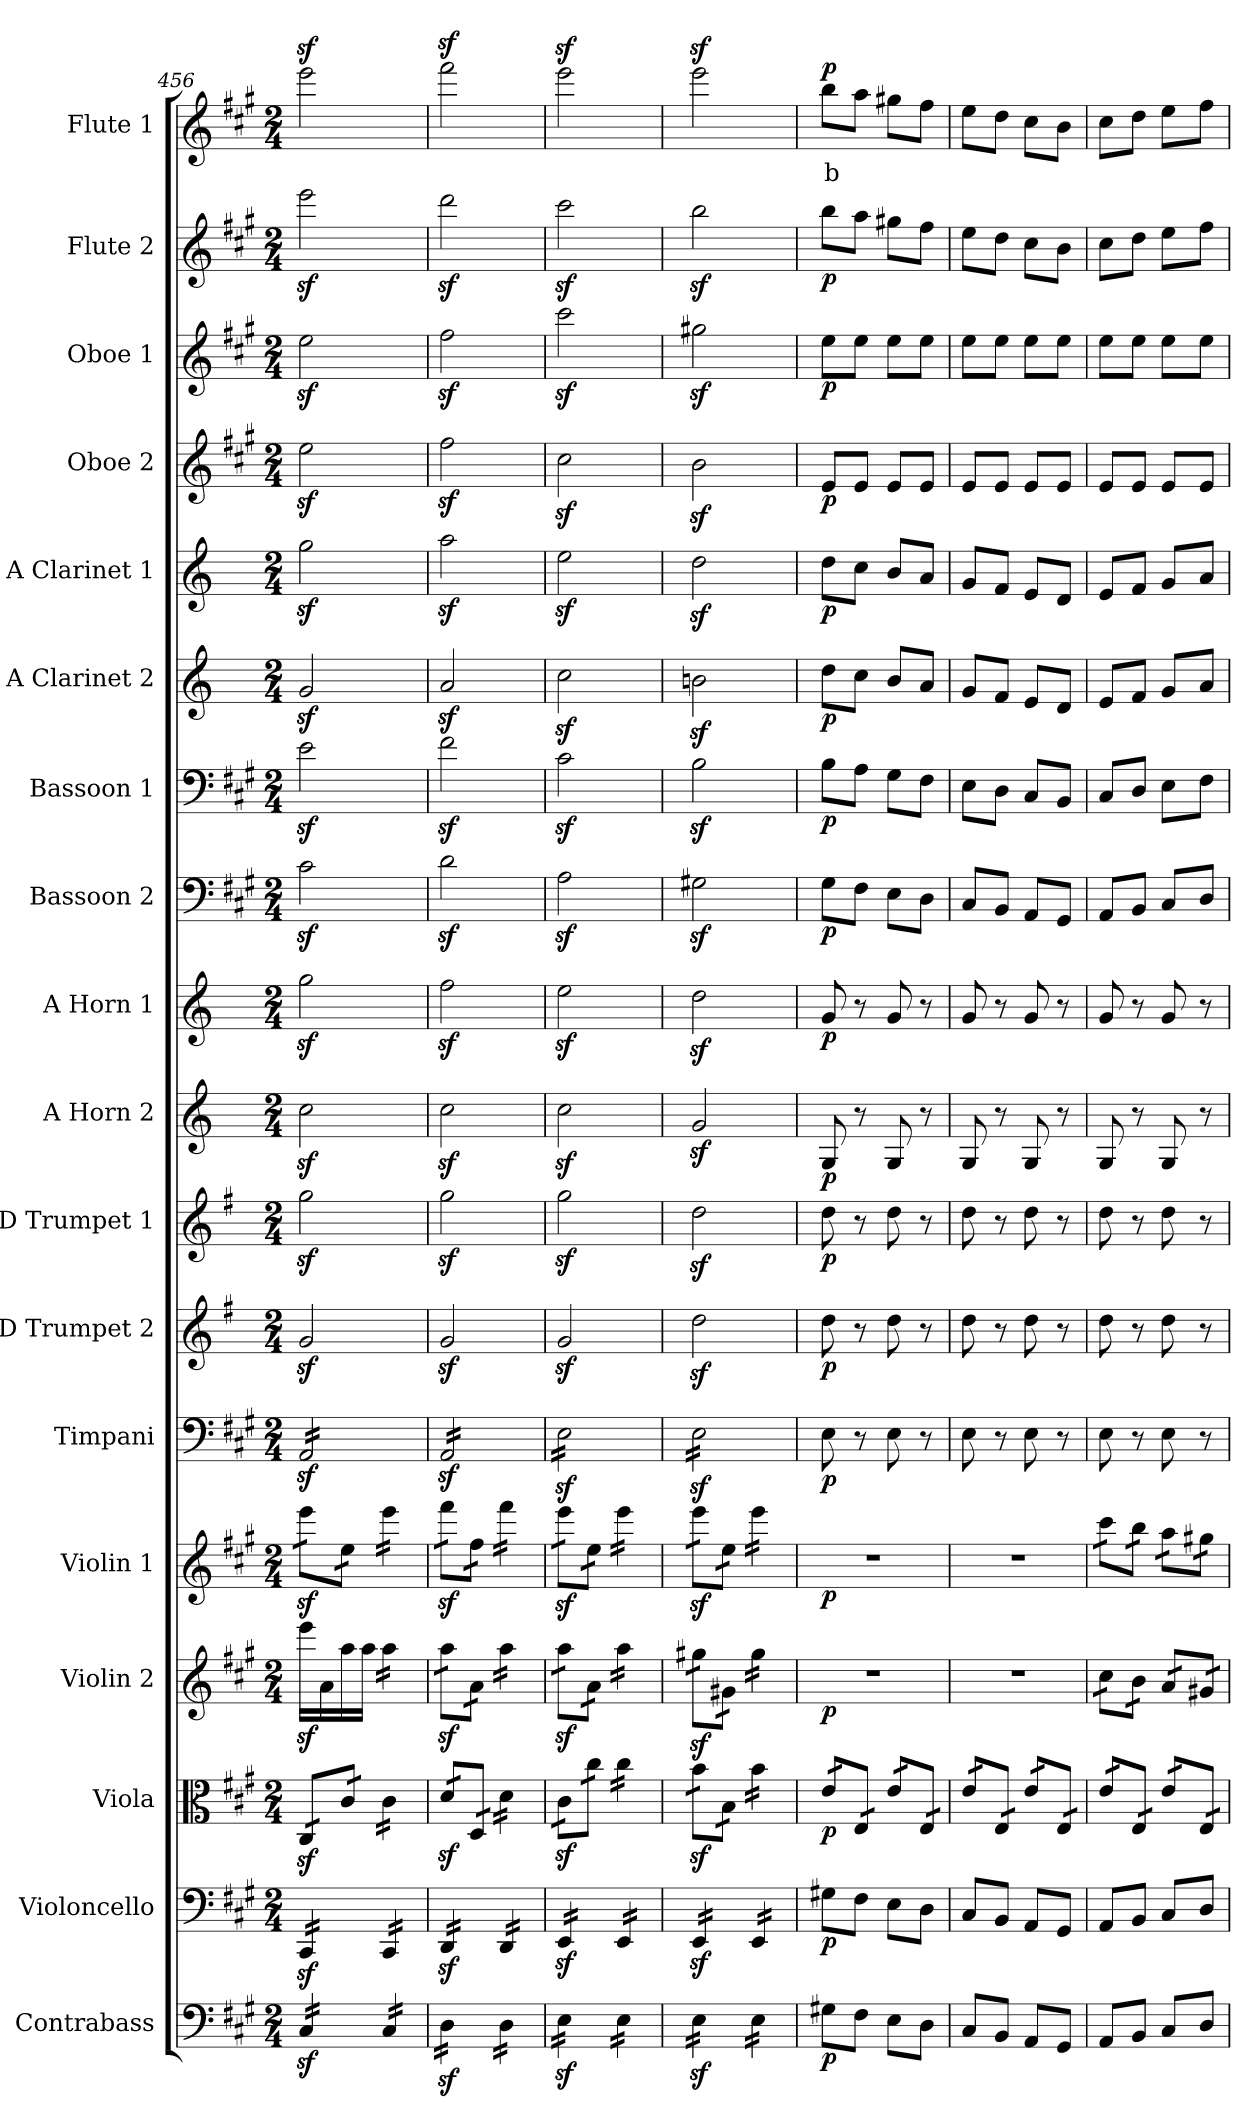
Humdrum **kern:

**kern	**dynam	**kern	**dynam	**kern	**dynam	**kern	**dynam	**kern	**dynam	**kern	**dynam	**kern	**dynam	**kern	**dynam	**kern	**dynam	**kern	**dynam	**kern	**dynam	**kern	**dynam	**kern	**dynam	**kern	**dynam	**kern	**dynam	**kern	**dynam	**kern	**dynam	**kern	**text	**dynam
*part18	*part18	*part17	*part17	*part16	*part16	*part15	*part15	*part14	*part14	*part13	*part13	*part12	*part12	*part11	*part11	*part10	*part10	*part9	*part9	*part8	*part8	*part7	*part7	*part6	*part6	*part5	*part5	*part4	*part4	*part3	*part3	*part2	*part2	*part1	*part1	*part1
*staff18	*staff18	*staff17	*staff17	*staff16	*staff16	*staff15	*staff15	*staff14	*staff14	*staff13	*staff13	*staff12	*staff12	*staff11	*staff11	*staff10	*staff10	*staff9	*staff9	*staff8	*staff8	*staff7	*staff7	*staff6	*staff6	*staff5	*staff5	*staff4	*staff4	*staff3	*staff3	*staff2	*staff2	*staff1	*staff1	*staff1
*I"Contrabass	*	*I"Violoncello	*	*I"Viola	*	*I"Violin 2	*	*I"Violin 1	*	*I"Timpani	*	*I"D Trumpet 2	*	*I"D Trumpet 1	*	*I"A Horn 2	*	*I"A Horn 1	*	*I"Bassoon 2	*	*I"Bassoon 1	*	*I"A Clarinet 2	*	*I"A Clarinet 1	*	*I"Oboe 2	*	*I"Oboe 1	*	*I"Flute 2	*	*I"Flute 1	*	*
*I'Cb	*	*I'Vc	*	*I'Vla	*	*I'Vln 2	*	*I'Vln 1	*	*I'Timp	*	*I'Tpt 2	*	*I'Tpt 1	*	*I'Hn 2	*	*I'Hn 1	*	*I'Bsn 2	*	*I'Bsn 1	*	*I'Cl 2	*	*I'Cl 1	*	*I'Ob 2	*	*I'Ob 1	*	*I'Fl 2	*	*I'Fl 1	*	*
*clefF4	*	*clefF4	*	*clefC3	*	*clefG2	*	*clefG2	*	*clefF4	*	*clefG2	*	*clefG2	*	*clefG2	*	*clefG2	*	*clefF4	*	*clefF4	*	*clefG2	*	*clefG2	*	*clefG2	*	*clefG2	*	*clefG2	*	*clefG2	*	*
*ITrd7c12	*	*	*	*	*	*	*	*	*	*	*	*ITrd-1c-2	*	*ITrd-1c-2	*	*ITrd2c3	*	*ITrd2c3	*	*	*	*	*	*ITrd2c3	*	*ITrd2c3	*	*	*	*	*	*	*	*	*	*
*k[f#c#g#]	*	*k[f#c#g#]	*	*k[f#c#g#]	*	*k[f#c#g#]	*	*k[f#c#g#]	*	*k[f#c#g#]	*	*k[f#c#g#]	*	*k[f#c#g#]	*	*k[f#c#g#]	*	*k[f#c#g#]	*	*k[f#c#g#]	*	*k[f#c#g#]	*	*k[f#c#g#]	*	*k[f#c#g#]	*	*k[f#c#g#]	*	*k[f#c#g#]	*	*k[f#c#g#]	*	*k[f#c#g#]	*	*
*M2/4	*	*M2/4	*	*M2/4	*	*M2/4	*	*M2/4	*	*M2/4	*	*M2/4	*	*M2/4	*	*M2/4	*	*M2/4	*	*M2/4	*	*M2/4	*	*M2/4	*	*M2/4	*	*M2/4	*	*M2/4	*	*M2/4	*	*M2/4	*	*
=456	=456	=456	=456	=456	=456	=456	=456	=456	=456	=456	=456	=456	=456	=456	=456	=456	=456	=456	=456	=456	=456	=456	=456	=456	=456	=456	=456	=456	=456	=456	=456	=456	=456	=456	=456	=456
*tremolo	*	*	*	*	*	*	*	*	*	*	*	*	*	*	*	*	*	*	*	*	*	*	*	*	*	*	*	*	*	*	*	*	*	*	*	*
*	*	*tremolo	*	*	*	*	*	*	*	*	*	*	*	*	*	*	*	*	*	*	*	*	*	*	*	*	*	*	*	*	*	*	*	*	*	*
*	*	*	*	*tremolo	*	*	*	*	*	*	*	*	*	*	*	*	*	*	*	*	*	*	*	*	*	*	*	*	*	*	*	*	*	*	*	*
*	*	*	*	*	*	*	*	*tremolo	*	*	*	*	*	*	*	*	*	*	*	*	*	*	*	*	*	*	*	*	*	*	*	*	*	*	*	*
*	*	*	*	*	*	*	*	*	*	*tremolo	*	*	*	*	*	*	*	*	*	*	*	*	*	*	*	*	*	*	*	*	*	*	*	*	*	*
16CC#z</LL	.	16CC#z</LL	.	16C#z</LL	.	16eeez<\LL	.	16eeez<\LL	.	16AAz</LL	.	2az</	.	2aaz<\	.	2az<\	.	2eez<\	.	2c#z<\	.	2ez<\	.	2ez</	.	2eez<\	.	2eez<\	.	2eez<\	.	2eeez<\	.	2eeez<\	.	.
16CC#z</	.	16CC#z</	.	16C#z</	.	16a\	.	16eeez<\	.	16AAz</	.	.	.	.	.	.	.	.	.	.	.	.	.	.	.	.	.	.	.	.	.	.	.	.	.	.
16CC#z</	.	16CC#z</	.	16c#/	.	16aa\	.	16ee\	.	16AAz</	.	.	.	.	.	.	.	.	.	.	.	.	.	.	.	.	.	.	.	.	.	.	.	.	.	.
16CC#z</JJ	.	16CC#z</JJ	.	16c#/JJ	.	16aa\JJ	.	16ee\JJ	.	16AAz</	.	.	.	.	.	.	.	.	.	.	.	.	.	.	.	.	.	.	.	.	.	.	.	.	.	.
*	*	*	*	*	*	*tremolo	*	*	*	*	*	*	*	*	*	*	*	*	*	*	*	*	*	*	*	*	*	*	*	*	*	*	*	*	*	*
16CC#/LL	.	16CC#/LL	.	16c#\LL	.	16aa\LL	.	16eee\LL	.	16AAz</	.	.	.	.	.	.	.	.	.	.	.	.	.	.	.	.	.	.	.	.	.	.	.	.	.	.
16CC#/	.	16CC#/	.	16c#\	.	16aa\	.	16eee\	.	16AAz</	.	.	.	.	.	.	.	.	.	.	.	.	.	.	.	.	.	.	.	.	.	.	.	.	.	.
16CC#/	.	16CC#/	.	16c#\	.	16aa\	.	16eee\	.	16AAz</	.	.	.	.	.	.	.	.	.	.	.	.	.	.	.	.	.	.	.	.	.	.	.	.	.	.
16CC#/JJ	.	16CC#/JJ	.	16c#\JJ	.	16aa\JJ	.	16eee\JJ	.	16AAz</JJ	.	.	.	.	.	.	.	.	.	.	.	.	.	.	.	.	.	.	.	.	.	.	.	.	.	.
=457	=457	=457	=457	=457	=457	=457	=457	=457	=457	=457	=457	=457	=457	=457	=457	=457	=457	=457	=457	=457	=457	=457	=457	=457	=457	=457	=457	=457	=457	=457	=457	=457	=457	=457	=457	=457
16DDz<\LL	.	16DDz</LL	.	16dz</LL	.	16aaz<\LL	.	16fff#z<\LL	.	16AAz</LL	.	2az</	.	2aaz<\	.	2az<\	.	2ddz<\	.	2dz<\	.	2f#z<\	.	2f#z</	.	2ff#z<\	.	2ff#z<\	.	2ff#z<\	.	2dddz<\	.	2fff#z<\	.	.
16DDz<\	.	16DDz</	.	16dz</	.	16aaz<\	.	16fff#z<\	.	16AAz</	.	.	.	.	.	.	.	.	.	.	.	.	.	.	.	.	.	.	.	.	.	.	.	.	.	.
16DDz<\	.	16DDz</	.	16D/	.	16a\	.	16ff#\	.	16AAz</	.	.	.	.	.	.	.	.	.	.	.	.	.	.	.	.	.	.	.	.	.	.	.	.	.	.
16DDz<\JJ	.	16DDz</JJ	.	16D/JJ	.	16a\JJ	.	16ff#\JJ	.	16AAz</	.	.	.	.	.	.	.	.	.	.	.	.	.	.	.	.	.	.	.	.	.	.	.	.	.	.
16DD\LL	.	16DD/LL	.	16d\LL	.	16aa\LL	.	16fff#\LL	.	16AAz</	.	.	.	.	.	.	.	.	.	.	.	.	.	.	.	.	.	.	.	.	.	.	.	.	.	.
16DD\	.	16DD/	.	16d\	.	16aa\	.	16fff#\	.	16AAz</	.	.	.	.	.	.	.	.	.	.	.	.	.	.	.	.	.	.	.	.	.	.	.	.	.	.
16DD\	.	16DD/	.	16d\	.	16aa\	.	16fff#\	.	16AAz</	.	.	.	.	.	.	.	.	.	.	.	.	.	.	.	.	.	.	.	.	.	.	.	.	.	.
16DD\JJ	.	16DD/JJ	.	16d\JJ	.	16aa\JJ	.	16fff#\JJ	.	16AAz</JJ	.	.	.	.	.	.	.	.	.	.	.	.	.	.	.	.	.	.	.	.	.	.	.	.	.	.
=458	=458	=458	=458	=458	=458	=458	=458	=458	=458	=458	=458	=458	=458	=458	=458	=458	=458	=458	=458	=458	=458	=458	=458	=458	=458	=458	=458	=458	=458	=458	=458	=458	=458	=458	=458	=458
16EEz<\LL	.	16EEz</LL	.	16c#z<\LL	.	16aaz<\LL	.	16eeez<\LL	.	16Ez<\LL	.	2az</	.	2aaz<\	.	2az<\	.	2cc#z<\	.	2Az<\	.	2c#z<\	.	2az<\	.	2cc#z<\	.	2cc#z<\	.	2ccc#z<\	.	2ccc#z<\	.	2eeez<\	.	.
16EEz<\	.	16EEz</	.	16c#z<\	.	16aaz<\	.	16eeez<\	.	16Ez<\	.	.	.	.	.	.	.	.	.	.	.	.	.	.	.	.	.	.	.	.	.	.	.	.	.	.
16EEz<\	.	16EEz</	.	16cc#\	.	16a\	.	16ee\	.	16Ez<\	.	.	.	.	.	.	.	.	.	.	.	.	.	.	.	.	.	.	.	.	.	.	.	.	.	.
16EEz<\JJ	.	16EEz</JJ	.	16cc#\JJ	.	16a\JJ	.	16ee\JJ	.	16Ez<\	.	.	.	.	.	.	.	.	.	.	.	.	.	.	.	.	.	.	.	.	.	.	.	.	.	.
16EE\LL	.	16EE/LL	.	16cc#\LL	.	16aa\LL	.	16eee\LL	.	16Ez<\	.	.	.	.	.	.	.	.	.	.	.	.	.	.	.	.	.	.	.	.	.	.	.	.	.	.
16EE\	.	16EE/	.	16cc#\	.	16aa\	.	16eee\	.	16Ez<\	.	.	.	.	.	.	.	.	.	.	.	.	.	.	.	.	.	.	.	.	.	.	.	.	.	.
16EE\	.	16EE/	.	16cc#\	.	16aa\	.	16eee\	.	16Ez<\	.	.	.	.	.	.	.	.	.	.	.	.	.	.	.	.	.	.	.	.	.	.	.	.	.	.
16EE\JJ	.	16EE/JJ	.	16cc#\JJ	.	16aa\JJ	.	16eee\JJ	.	16Ez<\JJ	.	.	.	.	.	.	.	.	.	.	.	.	.	.	.	.	.	.	.	.	.	.	.	.	.	.
=459	=459	=459	=459	=459	=459	=459	=459	=459	=459	=459	=459	=459	=459	=459	=459	=459	=459	=459	=459	=459	=459	=459	=459	=459	=459	=459	=459	=459	=459	=459	=459	=459	=459	=459	=459	=459
16EEz<\LL	.	16EEz</LL	.	16bz<\LL	.	16gg#Xz<\LL	.	16eeez<\LL	.	16Ez<\LL	.	2eez<\	.	2eez<\	.	2ez</	.	2bz<\	.	2G#Xz<\	.	2Bz<\	.	2g#Xz<\	.	2bz<\	.	2bz<\	.	2gg#Xz<\	.	2bbz<\	.	2eeez<\	.	.
16EEz<\	.	16EEz</	.	16bz<\	.	16gg#Xz<\	.	16eeez<\	.	16Ez<\	.	.	.	.	.	.	.	.	.	.	.	.	.	.	.	.	.	.	.	.	.	.	.	.	.	.
16EEz<\	.	16EEz</	.	16B\	.	16g#X\	.	16ee\	.	16Ez<\	.	.	.	.	.	.	.	.	.	.	.	.	.	.	.	.	.	.	.	.	.	.	.	.	.	.
16EEz<\JJ	.	16EEz</JJ	.	16B\JJ	.	16g#X\JJ	.	16ee\JJ	.	16Ez<\	.	.	.	.	.	.	.	.	.	.	.	.	.	.	.	.	.	.	.	.	.	.	.	.	.	.
16EE\LL	.	16EE/LL	.	16b\LL	.	16gg#\LL	.	16eee\LL	.	16Ez<\	.	.	.	.	.	.	.	.	.	.	.	.	.	.	.	.	.	.	.	.	.	.	.	.	.	.
16EE\	.	16EE/	.	16b\	.	16gg#\	.	16eee\	.	16Ez<\	.	.	.	.	.	.	.	.	.	.	.	.	.	.	.	.	.	.	.	.	.	.	.	.	.	.
16EE\	.	16EE/	.	16b\	.	16gg#\	.	16eee\	.	16Ez<\	.	.	.	.	.	.	.	.	.	.	.	.	.	.	.	.	.	.	.	.	.	.	.	.	.	.
16EE\JJ	.	16EE/JJ	.	16b\JJ	.	16gg#\JJ	.	16eee\JJ	.	16Ez<\JJ	.	.	.	.	.	.	.	.	.	.	.	.	.	.	.	.	.	.	.	.	.	.	.	.	.	.
*	*	*	*	*	*	*	*	*	*	*Xtremolo	*	*	*	*	*	*	*	*	*	*	*	*	*	*	*	*	*	*	*	*	*	*	*	*	*	*
*	*	*Xtremolo	*	*	*	*	*	*	*	*	*	*	*	*	*	*	*	*	*	*	*	*	*	*	*	*	*	*	*	*	*	*	*	*	*	*
*Xtremolo	*	*	*	*	*	*	*	*	*	*	*	*	*	*	*	*	*	*	*	*	*	*	*	*	*	*	*	*	*	*	*	*	*	*	*	*
=460	=460	=460	=460	=460	=460	=460	=460	=460	=460	=460	=460	=460	=460	=460	=460	=460	=460	=460	=460	=460	=460	=460	=460	=460	=460	=460	=460	=460	=460	=460	=460	=460	=460	=460	=460	=460
!	!LO:DY:b	!	!LO:DY:b	!	!LO:DY:b	!	!LO:DY:b	!	!LO:DY:b	!	!LO:DY:b	!	!LO:DY:b	!	!LO:DY:b	!	!LO:DY:b	!	!LO:DY:b	!	!LO:DY:b	!	!LO:DY:b	!	!LO:DY:b	!	!LO:DY:b	!	!LO:DY:b	!	!LO:DY:b	!	!LO:DY:b	!	!LO:LY:b:color=#FF0000	!LO:DY:b
8GG#X\L	p	8G#X\L	p	16e/LL	p	2r	p	2r	p	8E\	p	8ee\	p	8ee\	p	8E/	p	8e/	p	8G#\L	p	8B\L	p	8b\L	p	8b\L	p	8e/L	p	8ee\L	p	8bb\L	p	8bb\L	b	p
.	.	.	.	16e/	.	.	.	.	.	.	.	.	.	.	.	.	.	.	.	.	.	.	.	.	.	.	.	.	.	.	.	.	.	.	.	.
8FF#\J	.	8F#\J	.	16E/	.	.	.	.	.	8r	.	8r	.	8r	.	8r	.	8r	.	8F#\J	.	8A\J	.	8a\J	.	8a\J	.	8e/J	.	8ee\J	.	8aa\J	.	8aa\J	.	.
.	.	.	.	16E/JJ	.	.	.	.	.	.	.	.	.	.	.	.	.	.	.	.	.	.	.	.	.	.	.	.	.	.	.	.	.	.	.	.
8EE\L	.	8E\L	.	16e/LL	.	.	.	.	.	8E\	.	8ee\	.	8ee\	.	8E/	.	8e/	.	8E\L	.	8G#\L	.	8g#/L	.	8g#/L	.	8e/L	.	8ee\L	.	8gg#X\L	.	8gg#X\L	.	.
.	.	.	.	16e/	.	.	.	.	.	.	.	.	.	.	.	.	.	.	.	.	.	.	.	.	.	.	.	.	.	.	.	.	.	.	.	.
8DD\J	.	8D\J	.	16E/	.	.	.	.	.	8r	.	8r	.	8r	.	8r	.	8r	.	8D\J	.	8F#\J	.	8f#/J	.	8f#/J	.	8e/J	.	8ee\J	.	8ff#\J	.	8ff#\J	.	.
.	.	.	.	16E/JJ	.	.	.	.	.	.	.	.	.	.	.	.	.	.	.	.	.	.	.	.	.	.	.	.	.	.	.	.	.	.	.	.
=461	=461	=461	=461	=461	=461	=461	=461	=461	=461	=461	=461	=461	=461	=461	=461	=461	=461	=461	=461	=461	=461	=461	=461	=461	=461	=461	=461	=461	=461	=461	=461	=461	=461	=461	=461	=461
8CC#/L	.	8C#/L	.	16e/LL	.	2r	.	2r	.	8E\	.	8ee\	.	8ee\	.	8E/	.	8e/	.	8C#/L	.	8E\L	.	8e/L	.	8e/L	.	8e/L	.	8ee\L	.	8ee\L	.	8ee\L	.	.
.	.	.	.	16e/	.	.	.	.	.	.	.	.	.	.	.	.	.	.	.	.	.	.	.	.	.	.	.	.	.	.	.	.	.	.	.	.
8BBB/J	.	8BB/J	.	16E/	.	.	.	.	.	8r	.	8r	.	8r	.	8r	.	8r	.	8BB/J	.	8D\J	.	8d/J	.	8d/J	.	8e/J	.	8ee\J	.	8dd\J	.	8dd\J	.	.
.	.	.	.	16E/JJ	.	.	.	.	.	.	.	.	.	.	.	.	.	.	.	.	.	.	.	.	.	.	.	.	.	.	.	.	.	.	.	.
8AAA/L	.	8AA/L	.	16e/LL	.	.	.	.	.	8E\	.	8ee\	.	8ee\	.	8E/	.	8e/	.	8AA/L	.	8C#/L	.	8c#/L	.	8c#/L	.	8e/L	.	8ee\L	.	8cc#\L	.	8cc#\L	.	.
.	.	.	.	16e/	.	.	.	.	.	.	.	.	.	.	.	.	.	.	.	.	.	.	.	.	.	.	.	.	.	.	.	.	.	.	.	.
8GGG#/J	.	8GG#/J	.	16E/	.	.	.	.	.	8r	.	8r	.	8r	.	8r	.	8r	.	8GG#/J	.	8BB/J	.	8B/J	.	8B/J	.	8e/J	.	8ee\J	.	8b\J	.	8b\J	.	.
.	.	.	.	16E/JJ	.	.	.	.	.	.	.	.	.	.	.	.	.	.	.	.	.	.	.	.	.	.	.	.	.	.	.	.	.	.	.	.
!!LO:PB:g=z
=462	=462	=462	=462	=462	=462	=462	=462	=462	=462	=462	=462	=462	=462	=462	=462	=462	=462	=462	=462	=462	=462	=462	=462	=462	=462	=462	=462	=462	=462	=462	=462	=462	=462	=462	=462	=462
8AAA/L	.	8AA/L	.	16e/LL	.	16cc#\LL	.	16ccc#\LL	.	8E\	.	8ee\	.	8ee\	.	8E/	.	8e/	.	8AA/L	.	8C#/L	.	8c#/L	.	8c#/L	.	8e/L	.	8ee\L	.	8cc#\L	.	8cc#\L	.	.
.	.	.	.	16e/	.	16cc#\	.	16ccc#\	.	.	.	.	.	.	.	.	.	.	.	.	.	.	.	.	.	.	.	.	.	.	.	.	.	.	.	.
8BBB/J	.	8BB/J	.	16E/	.	16b\	.	16bb\	.	8r	.	8r	.	8r	.	8r	.	8r	.	8BB/J	.	8D/J	.	8d/J	.	8d/J	.	8e/J	.	8ee\J	.	8dd\J	.	8dd\J	.	.
.	.	.	.	16E/JJ	.	16b\JJ	.	16bb\JJ	.	.	.	.	.	.	.	.	.	.	.	.	.	.	.	.	.	.	.	.	.	.	.	.	.	.	.	.
8CC#/L	.	8C#/L	.	16e/LL	.	16a/LL	.	16aa\LL	.	8E\	.	8ee\	.	8ee\	.	8E/	.	8e/	.	8C#/L	.	8E\L	.	8e/L	.	8e/L	.	8e/L	.	8ee\L	.	8ee\L	.	8ee\L	.	.
.	.	.	.	16e/	.	16a/	.	16aa\	.	.	.	.	.	.	.	.	.	.	.	.	.	.	.	.	.	.	.	.	.	.	.	.	.	.	.	.
8DD/J	.	8D/J	.	16E/	.	16g#X/	.	16gg#X\	.	8r	.	8r	.	8r	.	8r	.	8r	.	8D/J	.	8F#\J	.	8f#/J	.	8f#/J	.	8e/J	.	8ee\J	.	8ff#\J	.	8ff#\J	.	.
.	.	.	.	16E/JJ	.	16g#X/JJ	.	16gg#X\JJ	.	.	.	.	.	.	.	.	.	.	.	.	.	.	.	.	.	.	.	.	.	.	.	.	.	.	.	.
*	*	*	*	*	*	*	*	*Xtremolo	*	*	*	*	*	*	*	*	*	*	*	*	*	*	*	*	*	*	*	*	*	*	*	*	*	*	*	*
*	*	*	*	*	*	*Xtremolo	*	*	*	*	*	*	*	*	*	*	*	*	*	*	*	*	*	*	*	*	*	*	*	*	*	*	*	*	*	*
*	*	*	*	*Xtremolo	*	*	*	*	*	*	*	*	*	*	*	*	*	*	*	*	*	*	*	*	*	*	*	*	*	*	*	*	*	*	*	*
=	=	=	=	=	=	=	=	=	=	=	=	=	=	=	=	=	=	=	=	=	=	=	=	=	=	=	=	=	=	=	=	=	=	=	=	=
*-	*-	*-	*-	*-	*-	*-	*-	*-	*-	*-	*-	*-	*-	*-	*-	*-	*-	*-	*-	*-	*-	*-	*-	*-	*-	*-	*-	*-	*-	*-	*-	*-	*-	*-	*-	*-
